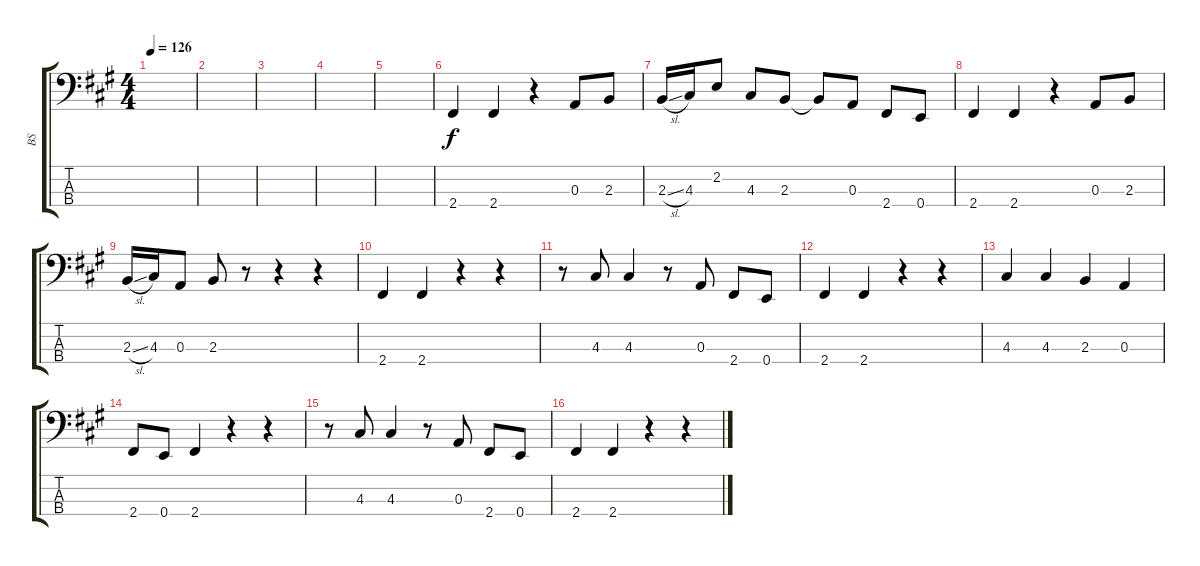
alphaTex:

\track ("BS" "BS") {instrument electricbassfinger}
\staff {score tabs}
\tuning (G2 D2 A1 E1) {hide}
\ts (4 4)
\tempo 126
\clef f4
\ks f#minor
|
|
|
|
|
2.4.4 2.4.4 r.4 0.3.8 2.3.8 |
2.3{sl}.16 4.3.16 2.2.8 4.3.8 2.3.8 2.3{t}.8 0.3.8 2.4.8 0.4.8 |
2.4.4 2.4.4 r.4 0.3.8 2.3.8 |
2.3{sl}.16 4.3.16 0.3.8 2.3.8 r.8 r.4 r.4 |
2.4.4 2.4.4 r.4 r.4 |
r.8 4.3.8 4.3.4 r.8 0.3.8 2.4.8 0.4.8 |
2.4.4 2.4.4 r.4 r.4 |
4.3.4 4.3.4 2.3.4 0.3.4 |
2.4.8 0.4.8 2.4.4 r.4 r.4 |
r.8 4.3.8 4.3.4 r.8 0.3.8 2.4.8 0.4.8 |
2.4.4 2.4.4 r.4 r.4
